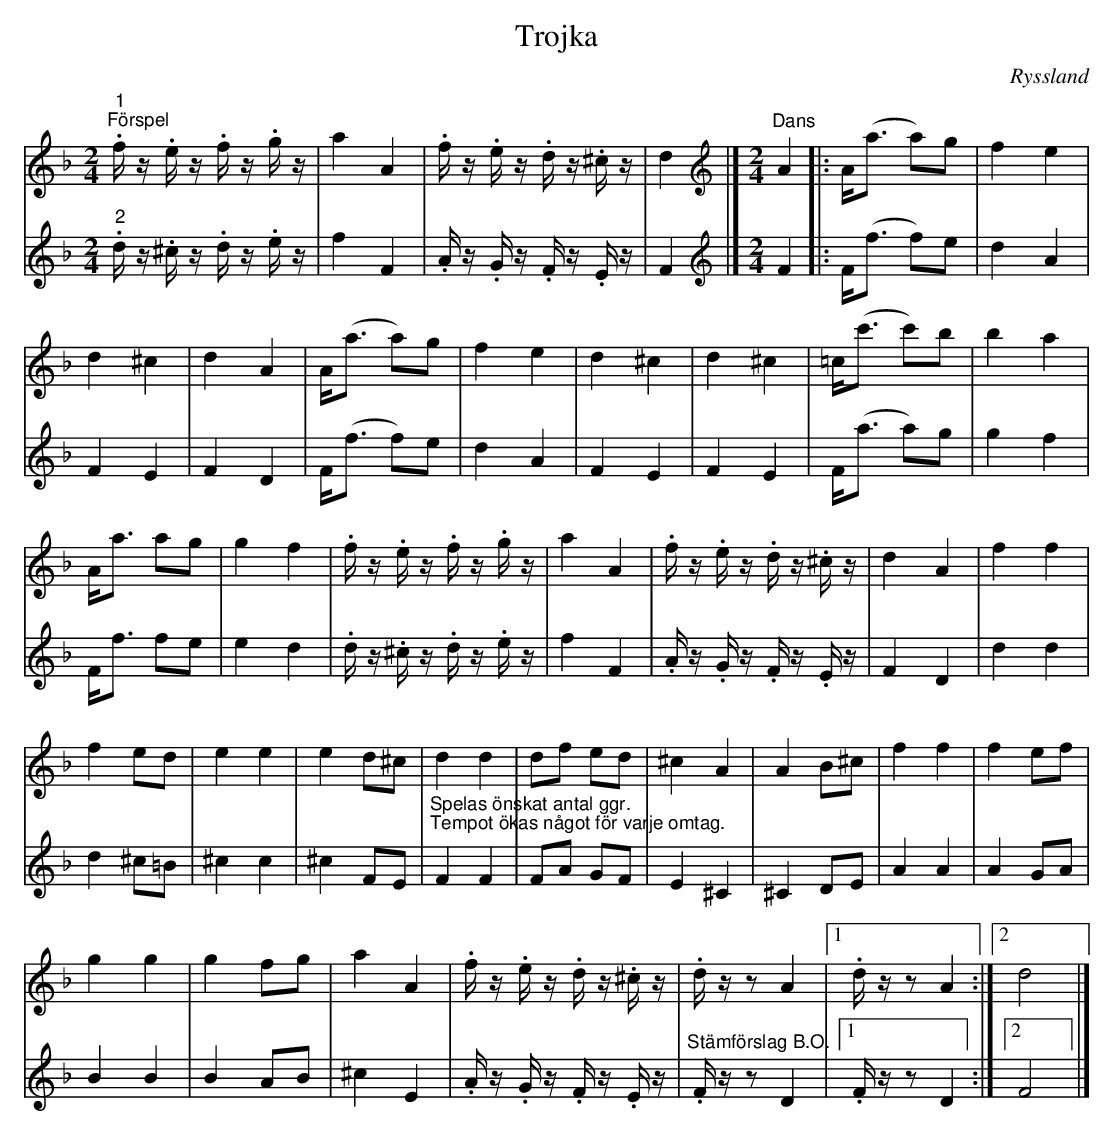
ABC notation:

X:1
T:Trojka
O:Ryssland
L:1/16
M:2/4
K:Dm
V:1
"^1""^Förspel" .f z .e z .f z .g z | a4 A4 | .f z .e z .d z .^c z | d4 |] [K:F][M:2/4][K:treble]"^Dans" A4 |: A2<(a2 a2)g2 | f4 e4 |
d4 ^c4 | d4 A4 | A2<(a2 a2)g2 | f4 e4 | d4 ^c4 | d4 ^c4 | =c2<(c'2 c'2)b2 | b4 a4 |
A2<a2 a2g2 | g4 f4 | .f z .e z .f z .g z | a4 A4 | .f z .e z .d z .^c z | d4 A4 | f4 f4 |
f4 e2d2 | e4 e4 | e4 d2^c2 | d4 d4 | d2f2 e2d2 | ^c4 A4 | A4 B2^c2 | f4 f4 | f4 e2f2 |
g4 g4 | g4 f2g2 | a4 A4 | .f z .e z .d z .^c z | .d z z2 A4 |1 .d z z2 A4 :|2 d8 |]
V:2
"^2" .d z .^c z .d z .e z | f4 F4 | .A z .G z .F z .E z | F4 |][K:F][M:2/4][K:treble] F4 |:
F2<(f2 f2)e2 | d4 A4 | F4 E4 | F4 D4 | F2<(f2 f2)e2 | d4 A4 | F4 E4 | F4 E4 | F2<(a2 a2)g2 |
g4 f4 | F2<f2 f2e2 | e4 d4 | .d z .^c z .d z .e z | f4 F4 | .A z .G z .F z .E z | F4 D4 | d4 d4 |
d4 ^c2=B2 | ^c4 c4 | ^c4 F2E2 | "^Spelas önskat antal ggr.""^Tempot ökas något för varje omtag." F4 F4 | F2A2 G2F2 | E4 ^C4 | ^C4 D2E2 | A4 A4 |
 A4 G2A2 | B4 B4 | B4 A2B2 |
^c4 E4 | .A z .G z .F z .E z | "^Stämförslag B.O." .F z z2 D4 |1  .F z z2 D4 :|2 F8 |]
